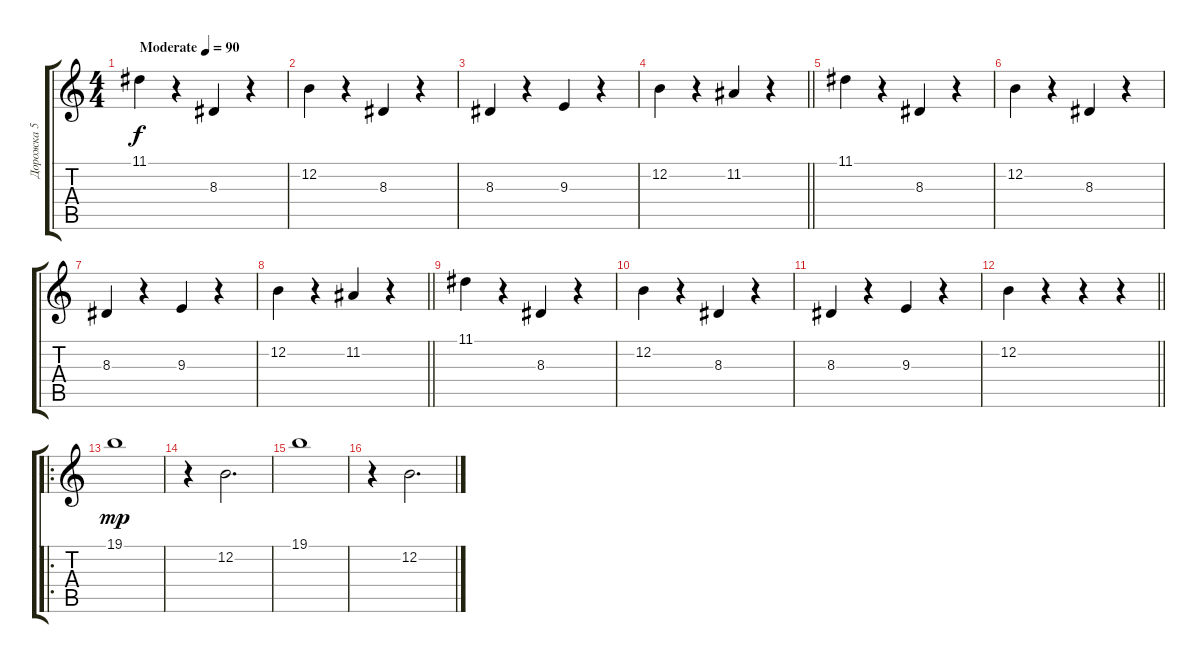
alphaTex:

\track ("Дорожка 5" "Дорожка 5") {instrument synthstrings2}
\staff {score tabs}
\tuning (E4 B3 G3 D3 A2 E2) {hide}
\ts (4 4)
\tempo (90 "Moderate")
\clef g2
\ks c
11.1.4{dy f instrument synthstrings2} r.4 8.3.4 r.4 |
12.2.4 r.4 8.3.4 r.4 |
8.3.4 r.4 9.3.4 r.4 |
\barLineRight lightlight
12.2.4 r.4 11.2.4 r.4 |
11.1.4 r.4 8.3.4 r.4 |
12.2.4 r.4 8.3.4 r.4 |
8.3.4 r.4 9.3.4 r.4 |
\barLineRight lightlight
12.2.4 r.4 11.2.4 r.4 |
11.1.4 r.4 8.3.4 r.4 |
12.2.4 r.4 8.3.4 r.4 |
8.3.4 r.4 9.3.4 r.4 |
\barLineRight lightlight
12.2.4 r.4 r.4 r.4 |
\ro
19.1.1{dy mp} |
r.4 12.2.2{d} |
19.1.1 |
r.4 12.2.2{d}
